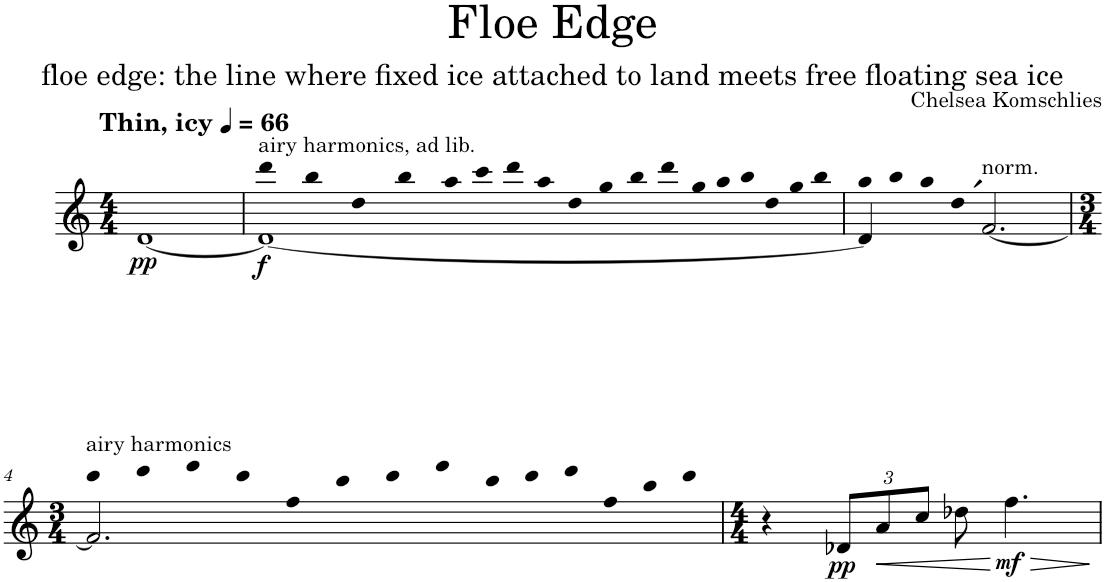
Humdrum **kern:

**kern	**dynam
*part1	*part1
*staff1	*staff1
*I"Alto Flute	*
*I'A. Fl.	*
*clefG2	*
*Trd3c5	*
*k[]	*
*M4/4	*
*MM66	*
=1	=1
!LO:TX:a:B:t=Thin, icy	!
!	!LO:DY:b
[1d	pp
=2	=2
*^	*
!LO:TX:a:t=airy harmonics, ad lib.	!	!
!	!	!LO:DY:b
4ddd 4ddd	1d_	f
4bb 4bb	.	.
4dd	.	.
4bb 4bb	.	.
8aa 8aa	1.ryy	.
8ccc 8ccc	.	.
8ddd 8ddd 8ddd	.	.
8aa 8aa	.	.
8dd 8dd	.	.
8gg 8gg	.	.
8bb 8bb	.	.
8ddd 8ddd	.	.
12gg 12gg	.	.
12aa 12aa	.	.
12bb 12bb	.	.
12dd 12dd	.	.
12gg 12gg	.	.
12bb 12bb	.	.
=3	=3	=3
8aa 8aa	4d/]	.
8bb 8bb	.	.
8aa 8aa	2.ryy	.
8dd 8dd	.	.
!LO:TX:a:t=norm.	!	!
[<2f/	.	.
!!LO:LB:g=z	!!
=4	=4	=4
*M3/4	*	*
!LO:TX:a:t=airy harmonics	!	!
8ddd 8ddd 8ddd	2.f/]	.
4f/_	.	.
8eee 8eee	.	.
8fff 8fff	.	.
8ddd 8ddd	.	.
8ff 8ff	1ryy	.
8ccc 8ccc	.	.
8ddd 8ddd	.	.
8fff 8fff	.	.
12ccc 12ccc	.	.
12ddd 12ddd	.	.
12eee 12eee	.	.
12ff 12ff	.	.
12bb 12bb	.	.
12ddd 12ddd	.	.
*v	*v	*
=5	=5
*M4/4	*
4r	.
*Xbrackettup	*
!	!LO:DY:b
12d-X/L	pp
!	!LO:HP:b
12a/	<
12cc/J	.
8dd-X\	.
!	!LO:HP:n=1:b
!	!LO:DY:n=1:b
4.ff\	[ > mf
.	]
=	=
*-	*-
